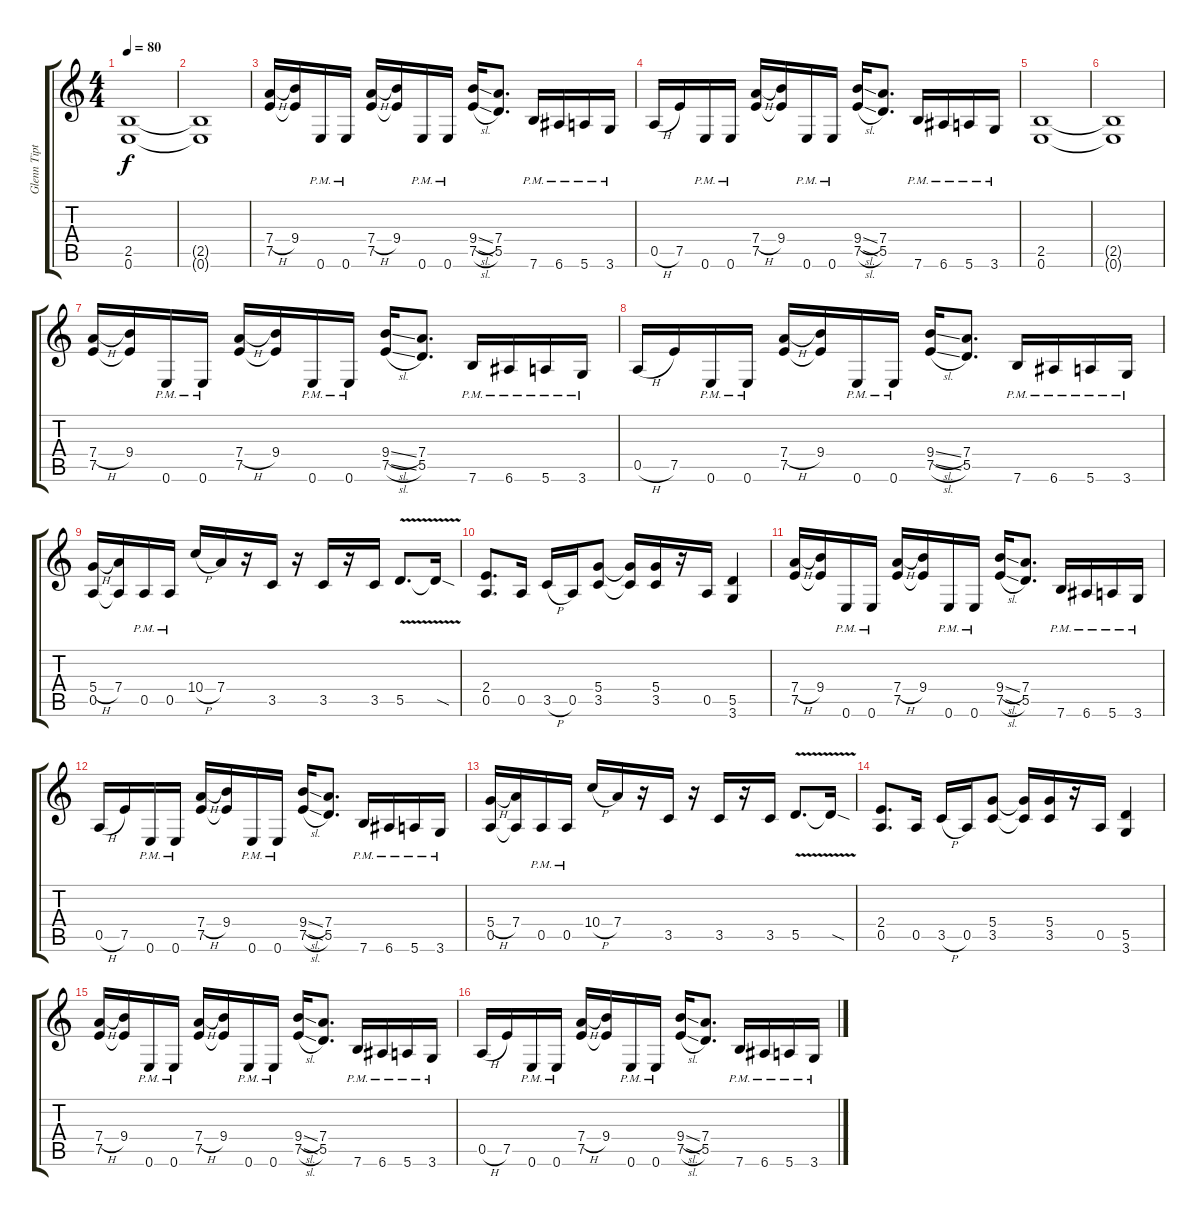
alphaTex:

\track ("Glenn Tipton" "Glenn Tipt") {instrument distortionguitar}
\staff {score tabs}
\tuning (E4 B3 G3 D3 A2 E2) {hide}
\ts (4 4)
\tempo 80
\clef g2
\ks c
(2.5 0.6).1{dy f} |
(2.5{t} 0.6{t}).1 |
(7.4{h} 7.5).16 (9.4 7.5{t}).16 0.6{pm}.16 0.6{pm}.16 (7.4{h} 7.5).16 (9.4 7.5{t}).16 0.6{pm}.16 0.6{pm}.16 (9.4{sl} 7.5{sl}).16 (7.4 5.5).8{d} 7.6{pm}.16 6.6{pm}.16 5.6{pm}.16 3.6{pm}.16 |
0.5{h}.16 7.5.16 0.6{pm}.16 0.6{pm}.16 (7.4{h} 7.5).16 (9.4 7.5{t}).16 0.6{pm}.16 0.6{pm}.16 (9.4{sl} 7.5{sl}).16 (7.4 5.5).8{d} 7.6{pm}.16 6.6{pm}.16 5.6{pm}.16 3.6{pm}.16 |
(2.5 0.6).1 |
(2.5{t} 0.6{t}).1 |
(7.4{h} 7.5).16 (9.4 7.5{t}).16 0.6{pm}.16 0.6{pm}.16 (7.4{h} 7.5).16 (9.4 7.5{t}).16 0.6{pm}.16 0.6{pm}.16 (9.4{sl} 7.5{sl}).16 (7.4 5.5).8{d} 7.6{pm}.16 6.6{pm}.16 5.6{pm}.16 3.6{pm}.16 |
0.5{h}.16 7.5.16 0.6{pm}.16 0.6{pm}.16 (7.4{h} 7.5).16 (9.4 7.5{t}).16 0.6{pm}.16 0.6{pm}.16 (9.4{sl} 7.5{sl}).16 (7.4 5.5).8{d} 7.6{pm}.16 6.6{pm}.16 5.6{pm}.16 3.6{pm}.16 |
(5.4{h} 0.5).16 (7.4 0.5{t}).16 0.5{pm}.16 0.5{pm}.16 10.4{h}.16 7.4.16 r.16 3.5.16 r.16 3.5.16 r.16 3.5.16 5.5{v}.8{d} 5.5{sod t}.16 |
(2.4 0.5).8{d} 0.5.16 3.5{h}.16 0.5.16 (5.4 3.5).8 (5.4{t} 3.5{t}).16 (5.4 3.5).16 r.16 0.5.16 (5.5 3.6).4 |
(7.4{h} 7.5).16 (9.4 7.5{t}).16 0.6{pm}.16 0.6{pm}.16 (7.4{h} 7.5).16 (9.4 7.5{t}).16 0.6{pm}.16 0.6{pm}.16 (9.4{sl} 7.5{sl}).16 (7.4 5.5).8{d} 7.6{pm}.16 6.6{pm}.16 5.6{pm}.16 3.6{pm}.16 |
0.5{h}.16 7.5.16 0.6{pm}.16 0.6{pm}.16 (7.4{h} 7.5).16 (9.4 7.5{t}).16 0.6{pm}.16 0.6{pm}.16 (9.4{sl} 7.5{sl}).16 (7.4 5.5).8{d} 7.6{pm}.16 6.6{pm}.16 5.6{pm}.16 3.6{pm}.16 |
(5.4{h} 0.5).16 (7.4 0.5{t}).16 0.5{pm}.16 0.5{pm}.16 10.4{h}.16 7.4.16 r.16 3.5.16 r.16 3.5.16 r.16 3.5.16 5.5{v}.8{d} 5.5{sod t}.16 |
(2.4 0.5).8{d} 0.5.16 3.5{h}.16 0.5.16 (5.4 3.5).8 (5.4{t} 3.5{t}).16 (5.4 3.5).16 r.16 0.5.16 (5.5 3.6).4 |
(7.4{h} 7.5).16 (9.4 7.5{t}).16 0.6{pm}.16 0.6{pm}.16 (7.4{h} 7.5).16 (9.4 7.5{t}).16 0.6{pm}.16 0.6{pm}.16 (9.4{sl} 7.5{sl}).16 (7.4 5.5).8{d} 7.6{pm}.16 6.6{pm}.16 5.6{pm}.16 3.6{pm}.16 |
0.5{h}.16 7.5.16 0.6{pm}.16 0.6{pm}.16 (7.4{h} 7.5).16 (9.4 7.5{t}).16 0.6{pm}.16 0.6{pm}.16 (9.4{sl} 7.5{sl}).16 (7.4 5.5).8{d} 7.6{pm}.16 6.6{pm}.16 5.6{pm}.16 3.6{pm}.16
